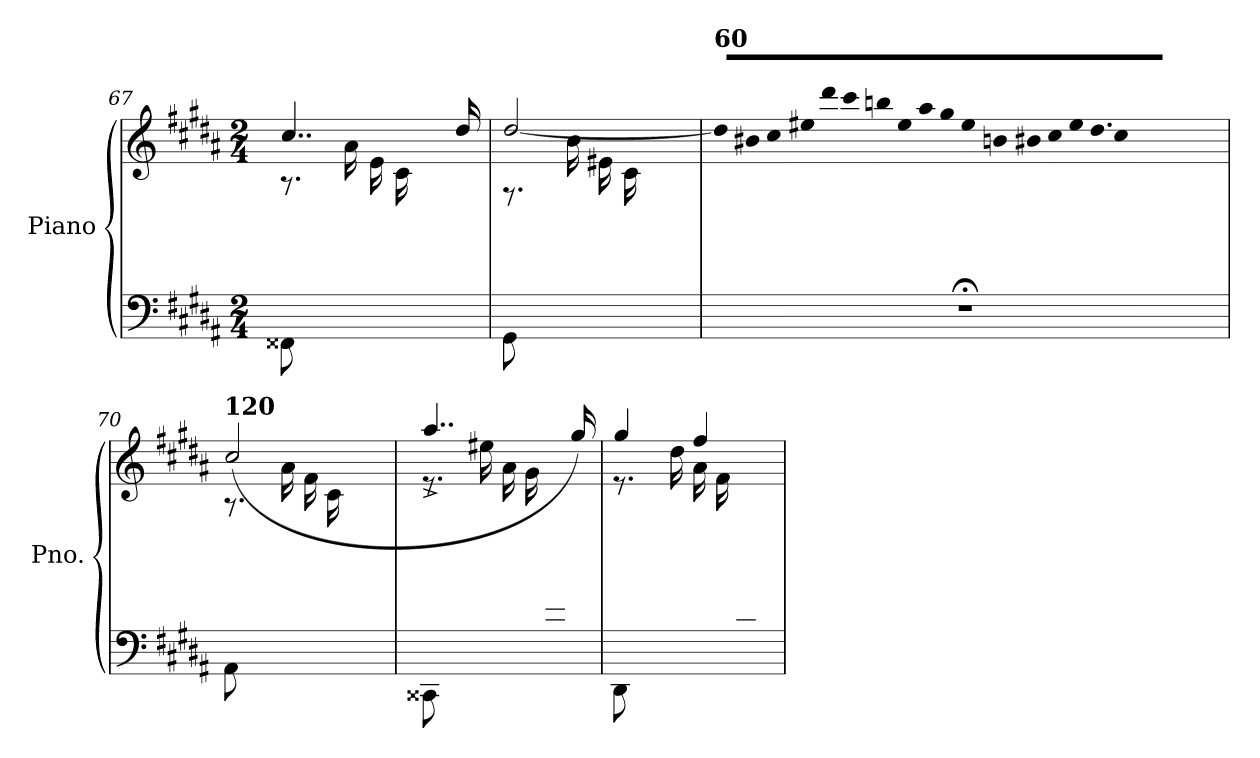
**kern	**kern
*part1	*part1
*staff2	*staff1
*I"Piano	*
*I'Pno.	*
*clefF4	*clefG2
*k[f#c#g#d#a#]	*k[f#c#g#d#a#]
*M2/4	*M2/4
=67	=67
*^	*^
4.ryy	8FF##X\	8.rA	4..cc#/
.	8ryy	.	.
.	.	16a#\LL	.
.	4ryy	16e\	.
.	.	16c#\	.
16A#/	.	8ryy	.
16F##X/JJ	.	.	16dd#/
=68	=68	=68	=68
4.ryy	8GG#\	8.rF	[2dd#/
.	8ryy	.	.
.	.	16b\LL	.
.	4ryy	16e#X\	.
.	.	16c#\	.
16B/	.	8ryy	.
16G#/JJ	.	.	.
*v	*v	*	*
*	*v	*v
=69	=69
*	*Xtuplet
!	!LO:TX:a:B:t=60
!	!LO:N:vis=16
2r;<	240%7dd#/LL]
!	!LO:N:vis=16
.	240%7b#X/
!	!LO:N:vis=16
.	240%7cc#/
!	!LO:N:vis=16
.	240%7ee#X/
!	!LO:N:vis=16
.	240%7ddd#/
!	!LO:N:vis=16
.	240%7ccc#/
!	!LO:N:vis=16
.	240%7bbn/
!	!LO:N:vis=16
.	240%7ee#/
!	!LO:N:vis=16
.	240%7aa#/
!	!LO:N:vis=16
.	240%7gg#/
!	!LO:N:vis=16
.	240%7ee#/
!	!LO:N:vis=16
.	240%7bn/
!	!LO:N:vis=16
.	240%7b#X/
!	!LO:N:vis=16
.	240%7cc#/
!	!LO:N:vis=16
.	240%7ee#/
!	!LO:N:vis=16.
.	384%17dd#/
!	!LO:N:vis=32
.	480%7cc#/JJk
.	480..ryy
!!LO:LB:g=z
=70	=70
*^	*^
!	!	!LO:TX:a:B:t=120	!
4.ryy	8AA#\	8.rA	(2cc#/
.	8ryy	.	.
.	.	16a#\LL	.
.	4ryy	16f#\	.
.	.	16c#\	.
16A#/	.	8ryy	.
16F#/JJ	.	.	.
=71	=71	=71	=71
4.ryy	8CC##X\	8.re	4..aa#^/
.	8ryy	.	.
.	.	16ee#X\LL	.
.	4ryy	16a#\	.
.	.	16g#\	.
16e#X/	.	8ryy	.
16A#/JJ	.	.	16gg#/)
=72	=72	=72	=72
4.ryy	8DD#\	8.re	4gg#/
.	8ryy	.	.
.	.	16dd#\LL	.
.	4ryy	16a#\	4ff#/
.	.	16f#\	.
16d#/	.	8ryy	.
16A#/JJ	.	.	.
*v	*v	*	*
*	*v	*v
=	=
*-	*-
